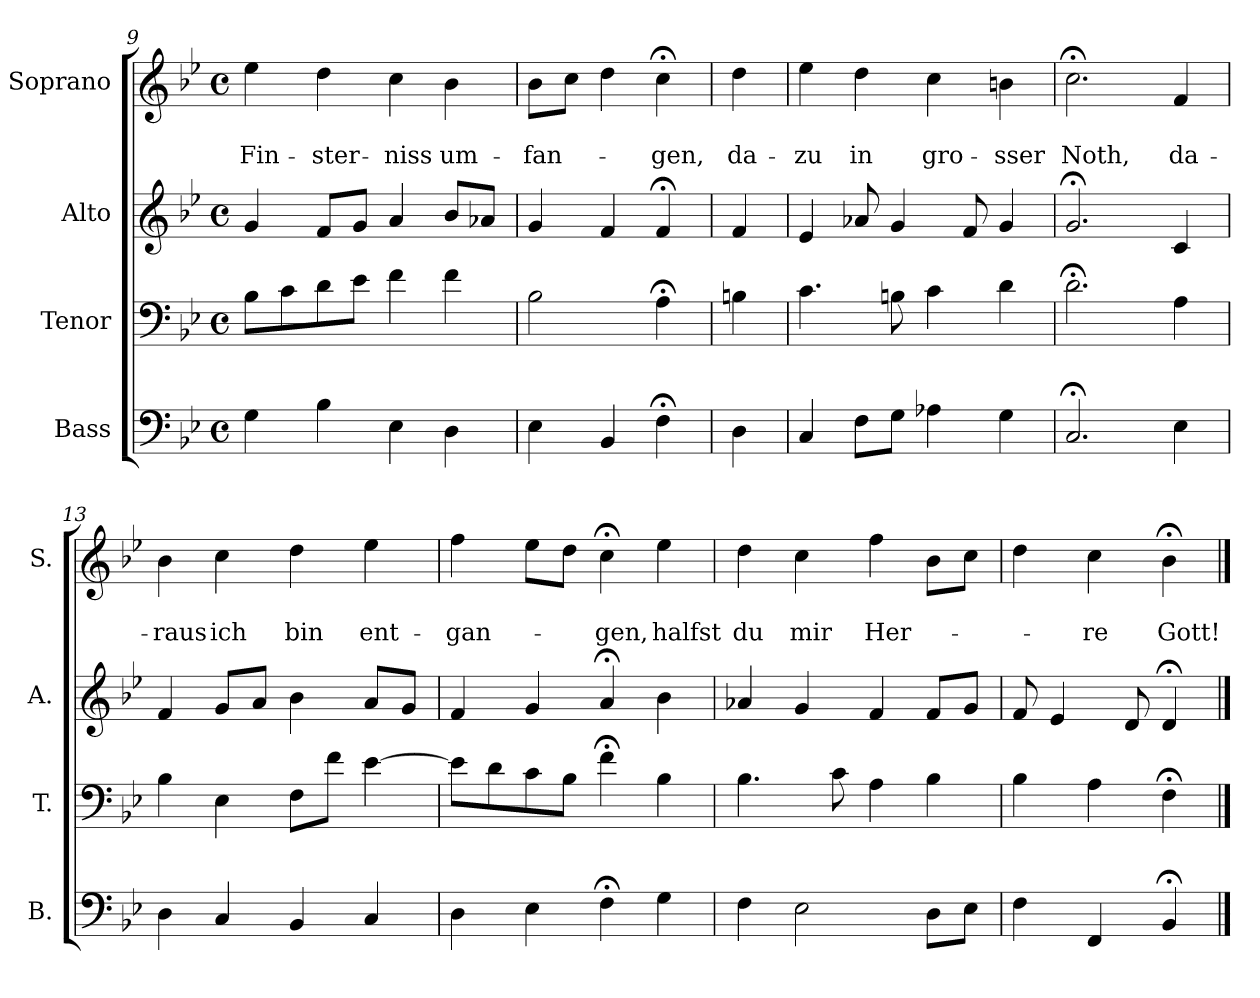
**kern	**kern	**kern	**kern	**text	**text
*part4	*part3	*part2	*part1	*part1	*part1
*staff4	*staff3	*staff2	*staff1	*staff1	*staff1
*I"Bass	*I"Tenor	*I"Alto	*I"Soprano	*	*
*I'B.	*I'T.	*I'A.	*I'S.	*	*
*clefF4	*clefF4	*clefG2	*clefG2	*	*
*k[b-e-]	*k[b-e-]	*k[b-e-]	*k[b-e-]	*	*
*B-:	*B-:	*B-:	*B-:	*	*
*M4/4	*M4/4	*M4/4	*M4/4	*	*
*met(c)	*met(c)	*met(c)	*met(c)	*	*
=9	=9	=9	=9	=9	=9
4G\	8B-\L	4g/	4ee-\	.	Fin-
.	8c\	.	.	.	.
4B-\	8d\	8f/L	4dd\	.	-ster-
.	8e-\J	8g/J	.	.	.
4E-\	4f\	4a/	4cc\	.	-niss
4D\	4f\	8b-/L	4b-\	.	um-
.	.	8a-X/J	.	.	.
=10	=10	=10	=10	=10	=10
4E-\	2B-\	4g/	8b-\L	.	-fan-
.	.	.	8cc\J	.	.
4BB-/	.	4f/	4dd\	.	.
4F;<\	4A;<\	4f;</	4cc;<\	.	-gen,
!!LO:PB:g=z
=10a	=10a	=10a	=10a	=10a	=10a
4D\	4Bn\	4f/	4dd\	.	da-
=11	=11	=11	=11	=11	=11
4C/	4.c\	4e-/	4ee-\	.	-zu
8F\L	.	8a-X/	4dd\	.	in
8G\J	8Bn\	4g/	.	.	.
4A-X\	4c\	.	4cc\	.	gro-
.	.	8f/	.	.	.
4G\	4d\	4g/	4bn\	.	-sser
=12	=12	=12	=12	=12	=12
2.C;</	2.d;<\	2.g;</	2.cc;<\	.	Noth,
4E-\	4A\	4c/	4f/	.	da-
=13	=13	=13	=13	=13	=13
4D\	4B-\	4f/	4b-\	.	-raus
4C/	4E-\	8g/L	4cc\	.	ich
.	.	8a/J	.	.	.
4BB-/	8F\L	4b-\	4dd\	.	bin
.	8f\J	.	.	.	.
4C/	[4e-\	8a/L	4ee-\	.	ent-
.	.	8g/J	.	.	.
=14	=14	=14	=14	=14	=14
4D\	8e-\L]	4f/	4ff\	.	-gan-
.	8d\	.	.	.	.
4E-\	8c\	4g/	8ee-\L	.	.
.	8B-\J	.	8dd\J	.	.
4F;<\	4f;<\	4a;</	4cc;<\	.	-gen,
4G\	4B-\	4b-\	4ee-\	.	halfst
=15	=15	=15	=15	=15	=15
4F\	4.B-\	4a-X/	4dd\	.	du
2E-\	.	4g/	4cc\	.	mir
.	8c\	.	.	.	.
.	4A\	4f/	4ff\	.	Her-
8D\L	4B-\	8f/L	8b-\L	.	.
8E-\J	.	8g/J	8cc\J	.	.
=16	=16	=16	=16	=16	=16
4F\	4B-\	8f/	4dd\	.	.
.	.	4e-/	.	.	.
4FF/	4A\	.	4cc\	.	-re
.	.	8d/	.	.	.
4BB-;</	4F;<\	4d;</	4b-;<\	.	Gott!
==	==	==	==	==	==
*-	*-	*-	*-	*-	*-
